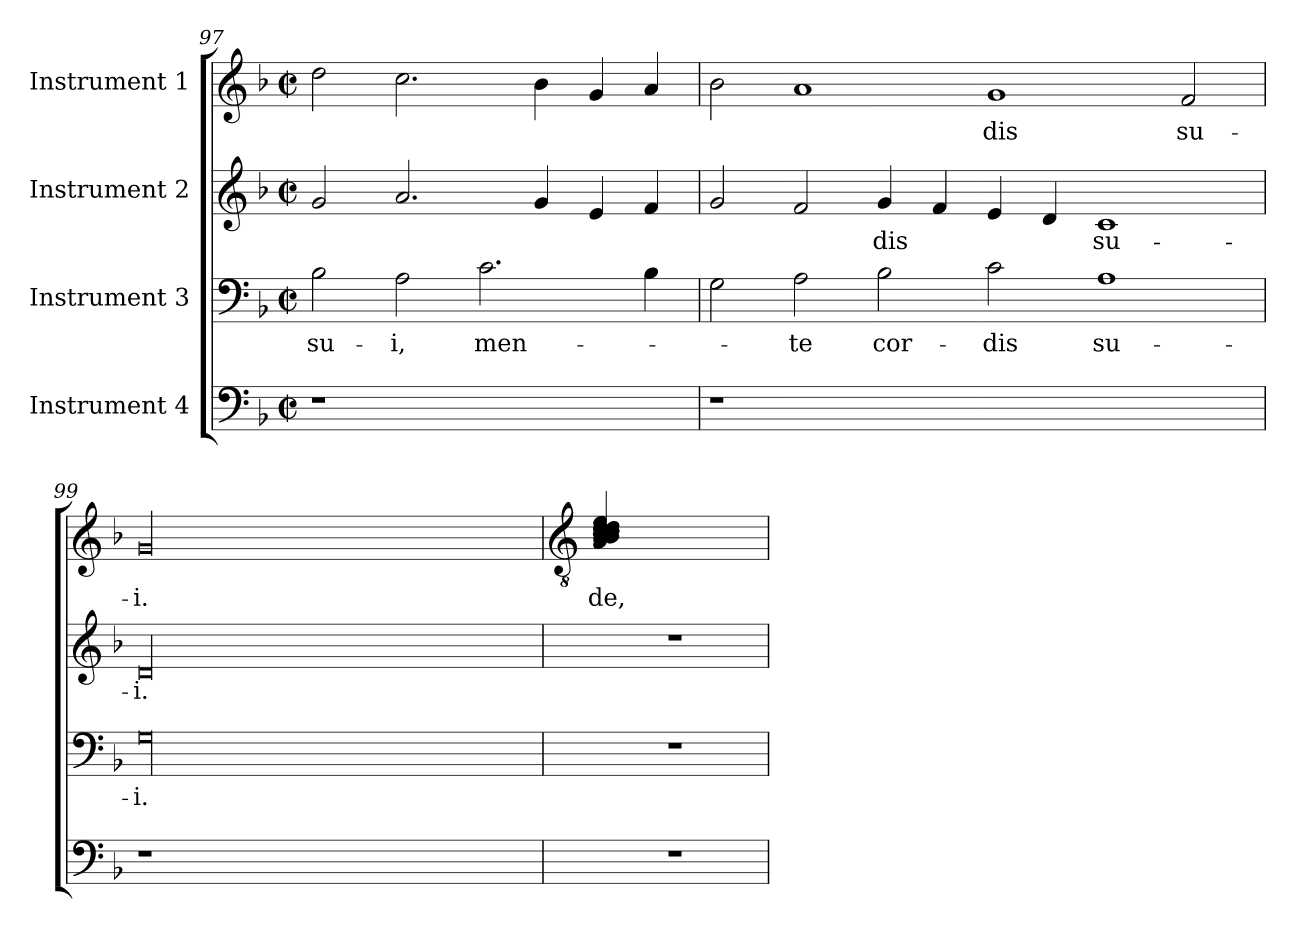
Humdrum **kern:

**kern	**kern	**text	**kern	**text	**kern	**text
*part4	*part3	*part3	*part2	*part2	*part1	*part1
*staff4	*staff3	*staff3	*staff2	*staff2	*staff1	*staff1
*I"Instrument 4	*I"Instrument 3	*	*I"Instrument 2	*	*I"Instrument 1	*
*clefF4	*clefF4	*	*clefG2	*	*clefG2	*
*k[b-]	*k[b-]	*	*k[b-]	*	*k[b-]	*
*F:	*F:	*	*F:	*	*F:	*
*M2/2	*M2/2	*	*M2/2	*	*M2/2	*
*met(c|)	*met(c|)	*	*met(c|)	*	*met(c|)	*
=97	=97	=97	=97	=97	=97	=97
!	!	!LO:LY:b:cj	!	!	!	!
1r	2B-\	su-	2g/	.	2dd\	.
!	!	!LO:LY:b:cj	!	!	!	!
.	2A\	-i,	2.a/	.	2.cc\	.
!	!	!LO:LY:b	!	!	!	!
1ryy	2.c\	men-	.	.	.	.
.	.	.	4g/	.	4b-\	.
.	.	.	4e/	.	4g/	.
.	4B-\	.	4f/	.	4a/	.
=98	=98	=98	=98	=98	=98	=98
1r	2G\	.	2g/	.	2b-\	.
!	!	!LO:LY:b:cj	!	!	!	!
.	2A\	-te	2f/	.	1a	.
!	!	!LO:LY:b:cj	!	!LO:LY:b:cj	!	!
0ryy	2B-\	cor-	4g/	-dis	.	.
.	.	.	4f/	.	.	.
!	!	!LO:LY:b:cj	!	!	!	!LO:LY:b:cj
.	2c\	-dis	4e/	.	1g	-dis
.	.	.	4d/	.	.	.
!	!	!LO:LY:b:cj	!	!LO:LY:b:cj	!	!
.	1A	su-	1c	su-	.	.
!	!	!	!	!	!	!LO:LY:b:cj
.	.	.	.	.	2f/	su-
=99	=99	=99	=99	=99	=99	=99
!	!	!LO:LY:b:rj	!	!LO:LY:b:rj	!	!LO:LY:b:rj
1r	00G\	-i.	00d/	-i.	00g/	-i.
0.ryy	.	.	.	.	.	.
!!LO:PB:g=z
=100	=100	=100	=100	=100	=100	=100
*	*	*	*	*	*clefGv2	*
!	!	!	!	!	!	!LO:LY:b:cj
1r	1r	.	1r	.	4B-/ 4A/ 4B-/ 4c/ 4c/ 4c/ 4c/ 4c/ 4e/ 4d/ 4d/ 4d/ 4c/ 4c/ 4d/	-de,
.	.	.	.	.	2.ryy	.
=	=	=	=	=	=	=
*-	*-	*-	*-	*-	*-	*-
